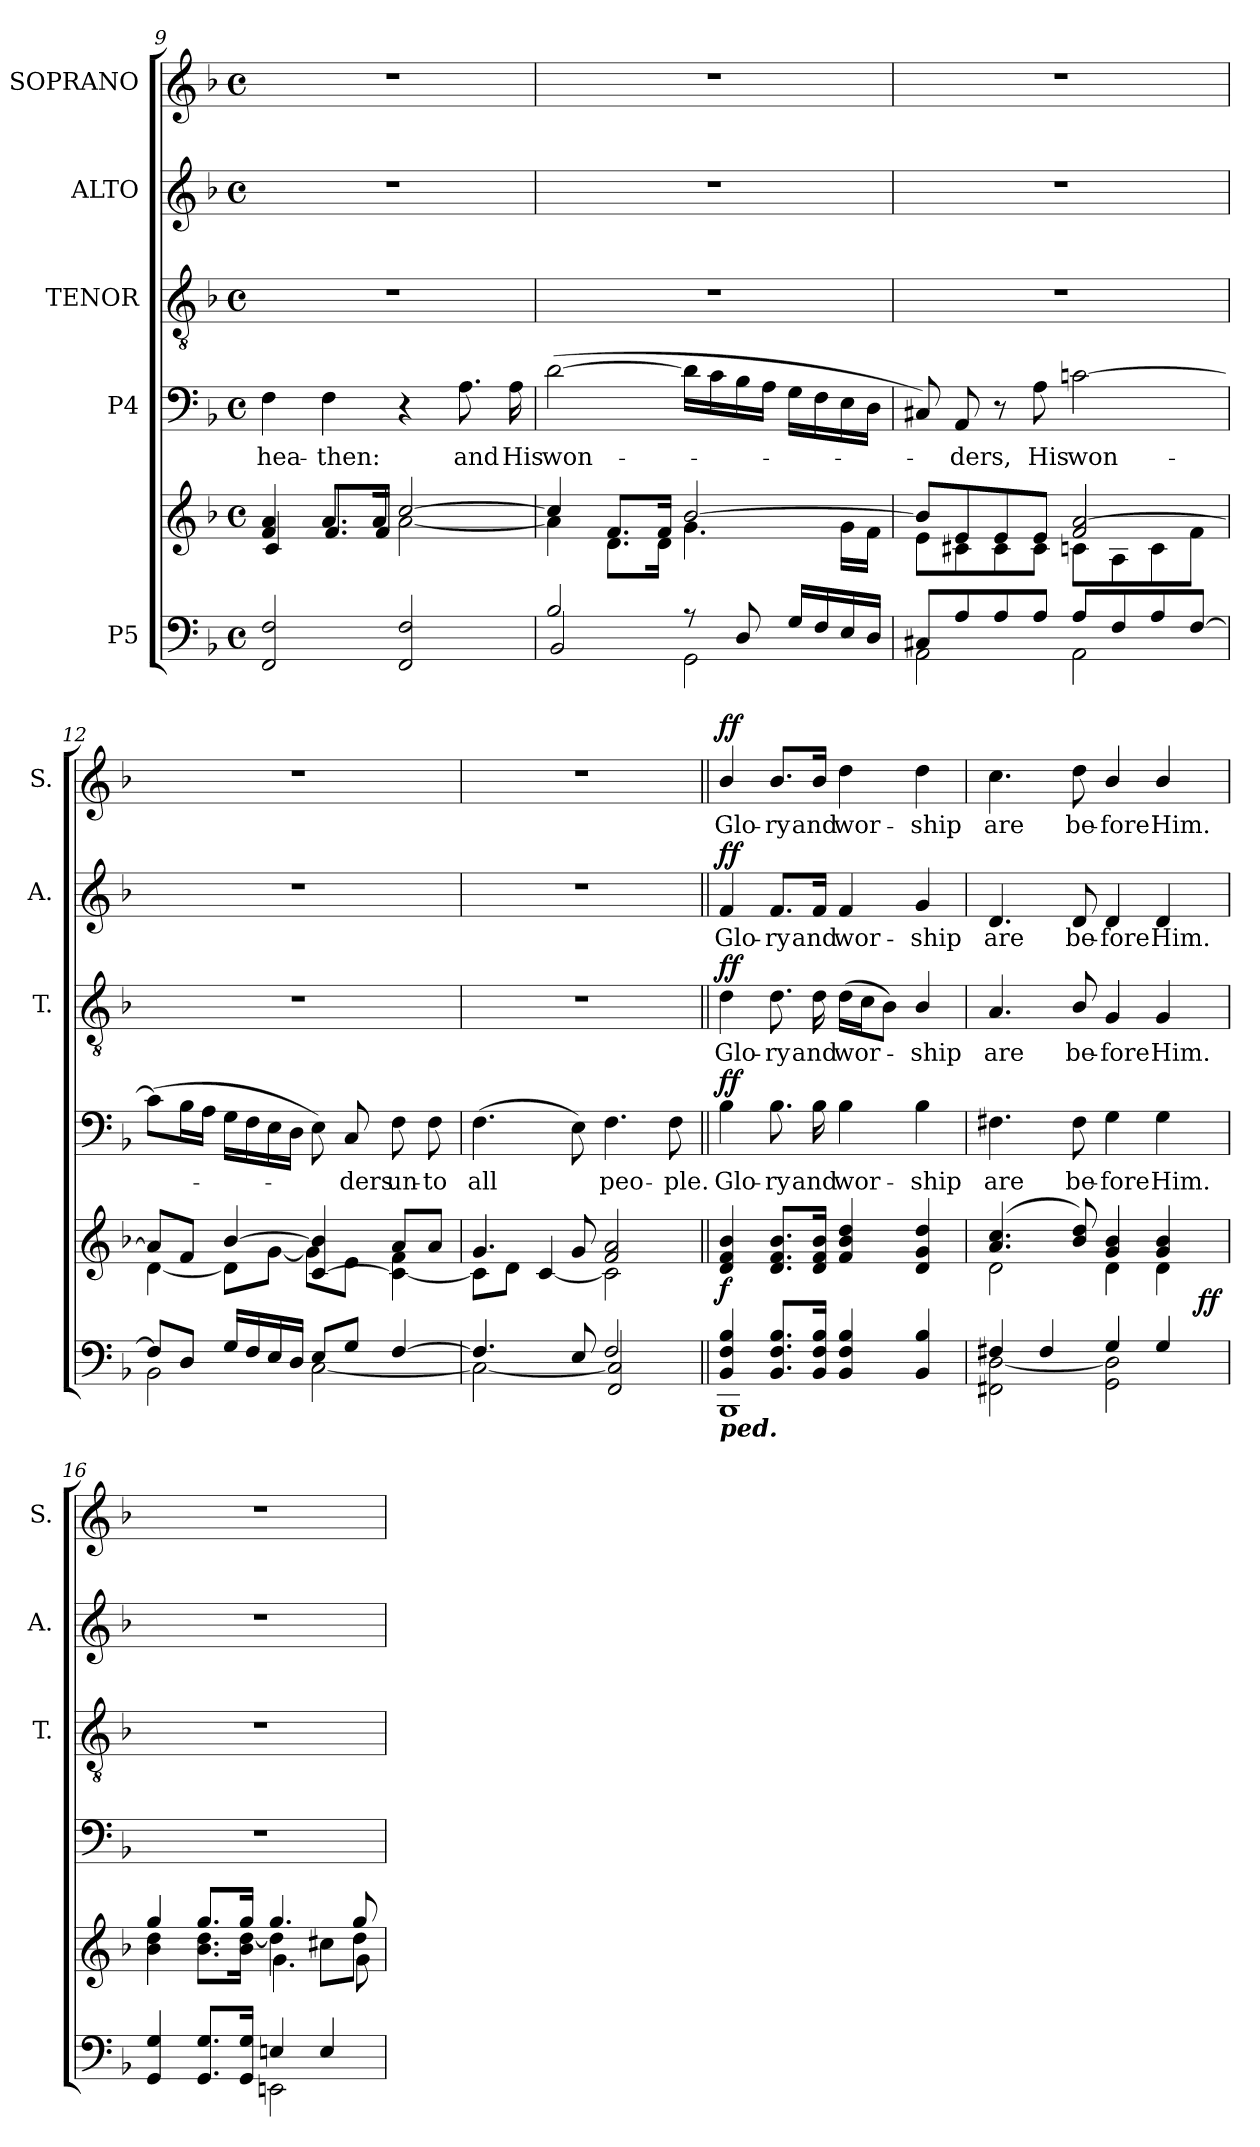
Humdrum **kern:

**kern	**kern	**dynam	**kern	**text	**dynam	**kern	**text	**dynam	**kern	**text	**dynam	**kern	**text	**dynam
*part5	*part5	*part5	*part4	*part4	*part4	*part3	*part3	*part3	*part2	*part2	*part2	*part1	*part1	*part1
*staff6	*staff5	*staff5/6	*staff4	*staff4	*staff4	*staff3	*staff3	*staff3	*staff2	*staff2	*staff2	*staff1	*staff1	*staff1
*I"P5	*	*	*I"P4	*	*	*I"TENOR	*	*	*I"ALTO	*	*	*I"SOPRANO	*	*
*	*	*	*	*	*	*I'T.	*	*	*I'A.	*	*	*I'S.	*	*
!!LO:LB:g=z
*clefF4	*clefG2	*	*clefF4	*	*	*clefGv2	*	*	*clefG2	*	*	*clefG2	*	*
*	*	*	*	*	*	*ITrd7c12	*	*	*	*	*	*	*	*
*k[b-]	*k[b-]	*	*k[b-]	*	*	*k[b-]	*	*	*k[b-]	*	*	*k[b-]	*	*
*F:	*F:	*	*F:	*	*	*F:	*	*	*F:	*	*	*F:	*	*
*M4/4	*M4/4	*	*M4/4	*	*	*M4/4	*	*	*M4/4	*	*	*M4/4	*	*
*met(c)	*met(c)	*	*met(c)	*	*	*met(c)	*	*	*met(c)	*	*	*met(c)	*	*
=9	=9	=9	=9	=9	=9	=9	=9	=9	=9	=9	=9	=9	=9	=9
*	*^	*	*	*	*	*	*	*	*	*	*	*	*	*
!	!	!	!	!	!LO:LY:b:color=#000000	!	!	!	!	!	!	!	!	!	!
2FFi/ 2Fi	4fi/ 4ai	4ci/	.	4Fi\	hea-	.	1r	.	.	1r	.	.	1r	.	.
!	!	!	!	!	!LO:LY:b:color=#000000	!	!	!	!	!	!	!	!	!	!
.	8.ai/L	8.fi/L	.	4Fi\	-then:	.	.	.	.	.	.	.	.	.	.
.	16ai/Jk	16fi/Jk	.	.	.	.	.	.	.	.	.	.	.	.	.
2FFi/ 2Fi	[2cci/	[2ai\	.	4r	.	.	.	.	.	.	.	.	.	.	.
!	!	!	!	!	!LO:LY:b:color=#000000	!	!	!	!	!	!	!	!	!	!
.	.	.	.	8.Ai\	and	.	.	.	.	.	.	.	.	.	.
!	!	!	!	!	!LO:LY:b:color=#000000	!	!	!	!	!	!	!	!	!	!
.	.	.	.	16Ai\	His	.	.	.	.	.	.	.	.	.	.
=10	=10	=10	=10	=10	=10	=10	=10	=10	=10	=10	=10	=10	=10	=10	=10
*^	*	*	*	*	*	*	*	*	*	*	*	*	*	*	*
!	!	!	!	!	!	!LO:LY:b:color=#000000	!	!	!	!	!	!	!	!	!	!
2B-i/	2BB-i/	4cci/]	4ai\]	.	([2di\	won-	.	1r	.	.	1r	.	.	1r	.	.
.	.	8.fi/L	8.di\L	.	.	.	.	.	.	.	.	.	.	.	.	.
.	.	16fi/Jk	16di\Jk	.	.	.	.	.	.	.	.	.	.	.	.	.
8r	2GGi\	[2b-i/	4.gi\	.	16di\LL]	.	.	.	.	.	.	.	.	.	.	.
.	.	.	.	.	16ci\	.	.	.	.	.	.	.	.	.	.	.
8Di/	.	.	.	.	16B-i\	.	.	.	.	.	.	.	.	.	.	.
.	.	.	.	.	16Ai\JJ	.	.	.	.	.	.	.	.	.	.	.
16Gi/LL	.	.	.	.	16Gi\LL	.	.	.	.	.	.	.	.	.	.	.
16Fi/	.	.	.	.	16Fi\	.	.	.	.	.	.	.	.	.	.	.
16Ei/	.	.	16gi\LL	.	16Ei\	.	.	.	.	.	.	.	.	.	.	.
16Di/JJ	.	.	16fi\JJ	.	16Di\JJ	.	.	.	.	.	.	.	.	.	.	.
=11	=11	=11	=11	=11	=11	=11	=11	=11	=11	=11	=11	=11	=11	=11	=11	=11
8C#Xi/L	2AAi\	8b-i/L]	8ei\L	.	8C#Xi/)	.	.	1r	.	.	1r	.	.	1r	.	.
!	!	!	!	!	!	!LO:LY:b:color=#000000	!	!	!	!	!	!	!	!	!	!
8Ai/	.	8ei/	8c#Xi\	.	8AAi/	-ders,	.	.	.	.	.	.	.	.	.	.
8Ai/	.	8ei/	8c#i\	.	8r	.	.	.	.	.	.	.	.	.	.	.
!	!	!	!	!	!	!LO:LY:b:color=#000000	!	!	!	!	!	!	!	!	!	!
8Ai/J	.	8ei/J	8c#i\J	.	8Ai\	His	.	.	.	.	.	.	.	.	.	.
!	!	!	!	!	!	!LO:LY:b:color=#000000	!	!	!	!	!	!	!	!	!	!
8Ai/L	2AAi\	2fi/ [2ai	8cni\L	.	[2cni\	won-	.	.	.	.	.	.	.	.	.	.
8Fi/	.	.	8Ai\	.	.	.	.	.	.	.	.	.	.	.	.	.
8Ai/	.	.	8ci\	.	.	.	.	.	.	.	.	.	.	.	.	.
[8Fi/J	.	.	8fi\J	.	.	.	.	.	.	.	.	.	.	.	.	.
!!LO:PB:g=z
=12	=12	=12	=12	=12	=12	=12	=12	=12	=12	=12	=12	=12	=12	=12	=12	=12
8Fi/L]	2BB-i\	8ai/L]	[4di\	.	(8ci\L]	.	.	1r	.	.	1r	.	.	1r	.	.
8Di/J	.	8fi/J	.	.	16B-i\L	.	.	.	.	.	.	.	.	.	.	.
.	.	.	.	.	16Ai\JJ	.	.	.	.	.	.	.	.	.	.	.
16Gi/LL	.	[4b-i/	8di\L]	.	16Gi\LL	.	.	.	.	.	.	.	.	.	.	.
16Fi/	.	.	.	.	16Fi\	.	.	.	.	.	.	.	.	.	.	.
16Ei/	.	.	[8gi\J	.	16Ei\	.	.	.	.	.	.	.	.	.	.	.
16Di/JJ	.	.	.	.	16Di\JJ	.	.	.	.	.	.	.	.	.	.	.
8Ei/L	[2Ci\	[4ci/ 4b-i]	8gi\L]	.	8Ei\)	.	.	.	.	.	.	.	.	.	.	.
!	!	!	!	!	!	!LO:LY:b:color=#000000	!	!	!	!	!	!	!	!	!	!
8Gi/J	.	.	8ei\J	.	8Ci/	-ders	.	.	.	.	.	.	.	.	.	.
!	!	!	!	!	!	!LO:LY:b:color=#000000	!	!	!	!	!	!	!	!	!	!
[4Fi/	.	8ai/L	4ci\_ 4fi	.	8Fi\	un-	.	.	.	.	.	.	.	.	.	.
!	!	!	!	!	!	!LO:LY:b:color=#000000	!	!	!	!	!	!	!	!	!	!
.	.	8ai/J	.	.	8Fi\	-to	.	.	.	.	.	.	.	.	.	.
=13	=13	=13	=13	=13	=13	=13	=13	=13	=13	=13	=13	=13	=13	=13	=13	=13
!	!	!	!	!	!	!LO:LY:b:color=#000000	!	!	!	!	!	!	!	!	!	!
4.Fi/]	2Ci\_	4.gi/	8ci\L]	.	(4.Fi\	all	.	1r	.	.	1r	.	.	1r	.	.
.	.	.	8di\J	.	.	.	.	.	.	.	.	.	.	.	.	.
.	.	.	[4ci/	.	.	.	.	.	.	.	.	.	.	.	.	.
8Ei/	.	8gi/	.	.	8Ei\)	.	.	.	.	.	.	.	.	.	.	.
!	!	!	!	!	!	!LO:LY:b:color=#000000	!	!	!	!	!	!	!	!	!	!
2Fi/	2FFi/ 2Ci]	2fi/ 2ai	2ci\]	.	4.Fi\	peo-	.	.	.	.	.	.	.	.	.	.
!	!	!	!	!	!	!LO:LY:b:color=#000000	!	!	!	!	!	!	!	!	!	!
.	.	.	.	.	8Fi\	-ple.	.	.	.	.	.	.	.	.	.	.
*	*	*v	*v	*	*	*	*	*	*	*	*	*	*	*	*	*
!!LO:LB:g=z
=14||	=14||	=14||	=14||	=14||	=14||	=14||	=14||	=14||	=14||	=14||	=14||	=14||	=14||	=14||	=14||
!	!	!	!	!	!LO:LY:b:color=#000000	!	!	!	!	!	!	!	!	!	!
!	!	!	!	!	!	!	!	!LO:LY:b:color=#000000	!	!	!	!	!	!	!
!	!	!	!	!	!	!	!	!	!	!	!LO:LY:b:color=#000000	!	!	!	!
!LO:TX:b:Bi:t=ped.	!	!	!	!	!	!	!	!	!	!	!	!	!	!	!
!	!	!	!	!	!	!	!	!	!	!	!	!	!	!LO:LY:b:color=#000000	!
4BB-i/ 4Fi 4B-i	1BBB-i	4di/ 4fi 4b-i	f	4B-i\	Glo-	ff	4Di\	Glo-	ff	4fi/	Glo-	ff	4b-i/	Glo-	ff
!	!	!	!	!	!LO:LY:b:color=#000000	!	!	!	!	!	!	!	!	!	!
!	!	!	!	!	!	!	!	!LO:LY:b:color=#000000	!	!	!	!	!	!	!
!	!	!	!	!	!	!	!	!	!	!	!LO:LY:b:color=#000000	!	!	!	!
!	!	!	!	!	!	!	!	!	!	!	!	!	!	!LO:LY:b:color=#000000	!
8.BB-i/ 8.Fi 8.B-iL	.	8.di/ 8.fi 8.b-iL	.	8.B-i\	-ry	.	8.Di\	-ry	.	8.fi/L	-ry	.	8.b-i/L	-ry	.
!	!	!	!	!	!LO:LY:b:color=#000000	!	!	!	!	!	!	!	!	!	!
!	!	!	!	!	!	!	!	!LO:LY:b:color=#000000	!	!	!	!	!	!	!
!	!	!	!	!	!	!	!	!	!	!	!LO:LY:b:color=#000000	!	!	!	!
!	!	!	!	!	!	!	!	!	!	!	!	!	!	!LO:LY:b:color=#000000	!
16BB-i/ 16Fi 16B-iJk	.	16di/ 16fi 16b-iJk	.	16B-i\	and	.	16Di\	and	.	16fi/Jk	and	.	16b-i/Jk	and	.
!	!	!	!	!	!LO:LY:b:color=#000000	!	!	!	!	!	!	!	!	!	!
!	!	!	!	!	!	!	!	!LO:LY:b:color=#000000	!	!	!	!	!	!	!
!	!	!	!	!	!	!	!	!	!	!	!LO:LY:b:color=#000000	!	!	!	!
!	!	!	!	!	!	!	!	!	!	!	!	!	!	!LO:LY:b:color=#000000	!
4BB-i/ 4Fi 4B-i	.	4fi/ 4b-i 4ddi	.	4B-i\	wor-	.	(16Di\LL	wor-	.	4fi/	wor-	.	4ddi\	wor-	.
.	.	.	.	.	.	.	16Ci\J	.	.	.	.	.	.	.	.
.	.	.	.	.	.	.	8BB-i\J)	.	.	.	.	.	.	.	.
!	!	!	!	!	!LO:LY:b:color=#000000	!	!	!	!	!	!	!	!	!	!
!	!	!	!	!	!	!	!	!LO:LY:b:color=#000000	!	!	!	!	!	!	!
!	!	!	!	!	!	!	!	!	!	!	!LO:LY:b:color=#000000	!	!	!	!
!	!	!	!	!	!	!	!	!	!	!	!	!	!	!LO:LY:b:color=#000000	!
4BB-i/ 4B-i	.	4di/ 4gi 4ddi	.	4B-i\	-ship	.	4BB-i/	-ship	.	4gi/	-ship	.	4ddi\	-ship	.
=15	=15	=15	=15	=15	=15	=15	=15	=15	=15	=15	=15	=15	=15	=15	=15
*	*	*^	*	*	*	*	*	*	*	*	*	*	*	*	*
!	!	!	!	!	!	!LO:LY:b:color=#000000	!	!	!	!	!	!	!	!	!	!
!	!	!	!	!	!	!	!	!	!LO:LY:b:color=#000000	!	!	!	!	!	!	!
!	!	!	!	!	!	!	!	!	!	!	!	!LO:LY:b:color=#000000	!	!	!	!
!	!	!	!	!	!	!	!	!	!	!	!	!	!	!	!LO:LY:b:color=#000000	!
*	*^	*	*	*	*	*	*	*	*	*	*	*	*	*	*	*
4F#Xi/	2FF#Xi\ [2Di	2ryy	(4.ai/ 4.cci	2di\	.	4.F#Xi\	are	.	4.AAi/	are	.	4.di/	are	.	4.cci\	are	.
4F#i/	.	.	.	.	.	.	.	.	.	.	.	.	.	.	.	.	.
!	!	!	!	!	!	!	!LO:LY:b:color=#000000	!	!	!	!	!	!	!	!	!	!
!	!	!	!	!	!	!	!	!	!	!LO:LY:b:color=#000000	!	!	!	!	!	!	!
!	!	!	!	!	!	!	!	!	!	!	!	!	!LO:LY:b:color=#000000	!	!	!	!
!	!	!	!	!	!	!	!	!	!	!	!	!	!	!	!	!LO:LY:b:color=#000000	!
.	.	.	8b-i/ 8ddi)	.	.	8F#i\	be-	.	8BB-i/	be-	.	8di/	be-	.	8ddi\	be-	.
!	!	!	!	!	!	!	!LO:LY:b:color=#000000	!	!	!	!	!	!	!	!	!	!
!	!	!	!	!	!	!	!	!	!	!LO:LY:b:color=#000000	!	!	!	!	!	!	!
!	!	!	!	!	!	!	!	!	!	!	!	!	!LO:LY:b:color=#000000	!	!	!	!
!	!	!	!	!	!	!	!	!	!	!	!	!	!	!	!	!LO:LY:b:color=#000000	!
4Gi/	2GGi\ 2Di]	4ryy	4gi/ 4b-i	4di\	.	4Gi\	-fore	.	4GGi/	-fore	.	4di/	-fore	.	4b-i/	-fore	.
!	!	!	!	!	!	!	!LO:LY:b:color=#000000	!	!	!	!	!	!	!	!	!	!
!	!	!	!	!	!	!	!	!	!	!LO:LY:b:color=#000000	!	!	!	!	!	!	!
!	!	!	!	!	!	!	!	!	!	!	!	!	!LO:LY:b:color=#000000	!	!	!	!
!	!	!	!	!	!	!	!	!	!	!	!	!	!	!	!	!LO:LY:b:color=#000000	!
4Gi/	.	8ryy	4gi/ 4b-i	4di\	.	4Gi\	Him.	.	4GGi/	Him.	.	4di/	Him.	.	4b-i/	Him.	.
.	.	64ryy	.	.	.	.	.	.	.	.	.	.	.	.	.	.	.
.	.	16..ryy	.	.	ff	.	.	.	.	.	.	.	.	.	.	.	.
*	*v	*v	*	*	*	*	*	*	*	*	*	*	*	*	*	*	*
=16	=16	=16	=16	=16	=16	=16	=16	=16	=16	=16	=16	=16	=16	=16	=16	=16
*	*	*	*^	*	*	*	*	*	*	*	*	*	*	*	*	*
4GGi/ 4Gi	2ryy	4ggi/	4b-i\ 4ddi	2ryy	.	1r	.	.	1r	.	.	1r	.	.	1r	.	.
8.GGi/ 8.GiL	.	8.ggi/L	8.b-i\ 8.ddiL	.	.	.	.	.	.	.	.	.	.	.	.	.	.
16GGi/ 16GiJk	.	16ggi/Jk	16b-i\ [16ddiJk	.	.	.	.	.	.	.	.	.	.	.	.	.	.
4Eni/	2EEni\	4.ggi/	4ddi\]	4.gi\	.	.	.	.	.	.	.	.	.	.	.	.	.
4Ei/	.	.	8cc#Xi\L	.	.	.	.	.	.	.	.	.	.	.	.	.	.
.	.	8ggi/	8ddi\J	8gi\	.	.	.	.	.	.	.	.	.	.	.	.	.
*v	*v	*	*	*	*	*	*	*	*	*	*	*	*	*	*	*	*
*	*v	*v	*v	*	*	*	*	*	*	*	*	*	*	*	*	*
=	=	=	=	=	=	=	=	=	=	=	=	=	=	=
*-	*-	*-	*-	*-	*-	*-	*-	*-	*-	*-	*-	*-	*-	*-
